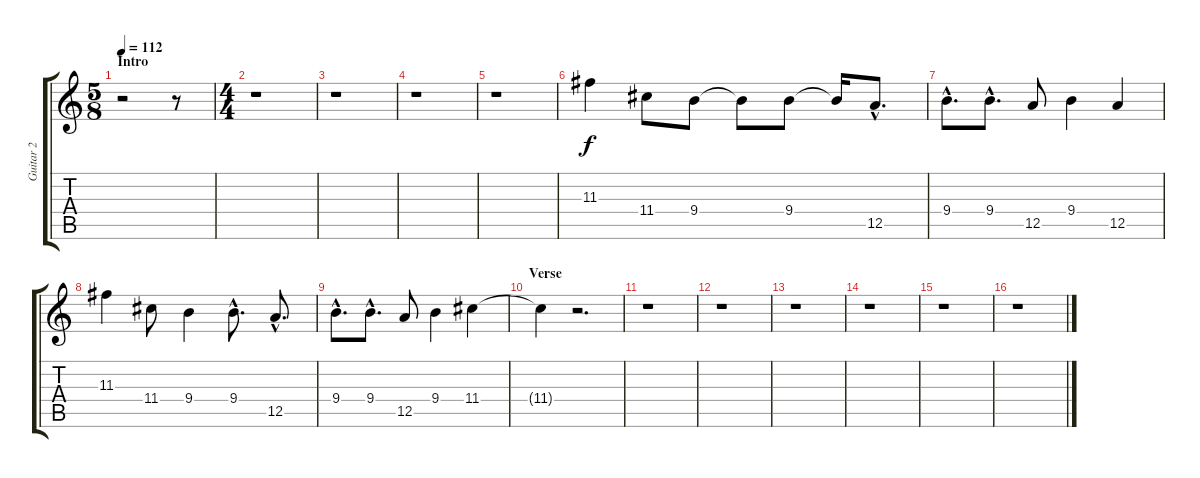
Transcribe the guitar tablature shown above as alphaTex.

\track ("Guitar 2" "Guitar 2") {instrument overdrivenguitar}
\staff {score tabs}
\tuning (E4 B3 G3 D3 A2 E2) {hide}
\ts (5 8)
\section ("" "Intro")
\tempo 112
\clef g2
\ks c
r.2{dy f instrument overdrivenguitar} r.8 |
\ts (4 4)
r.1 |
r.1 |
r.1 |
r.1 |
11.3.4 11.4.8 9.4.8 9.4{t}.8 9.4.8 9.4{t}.16 12.5{hac}.8{d} |
9.4{hac}.8{d} 9.4{hac}.8{d} 12.5.8 9.4.4 12.5.4 |
11.3.4 11.4.8 9.4.4 9.4{hac}.8{d} 12.5{hac}.8{d} |
9.4{hac}.8{d} 9.4{hac}.8{d} 12.5.8 9.4.4 11.4.4 |
\section ("" "Verse")
11.4{t}.4 r.2{d} |
r.1 |
r.1 |
r.1 |
r.1 |
r.1 |
r.1
